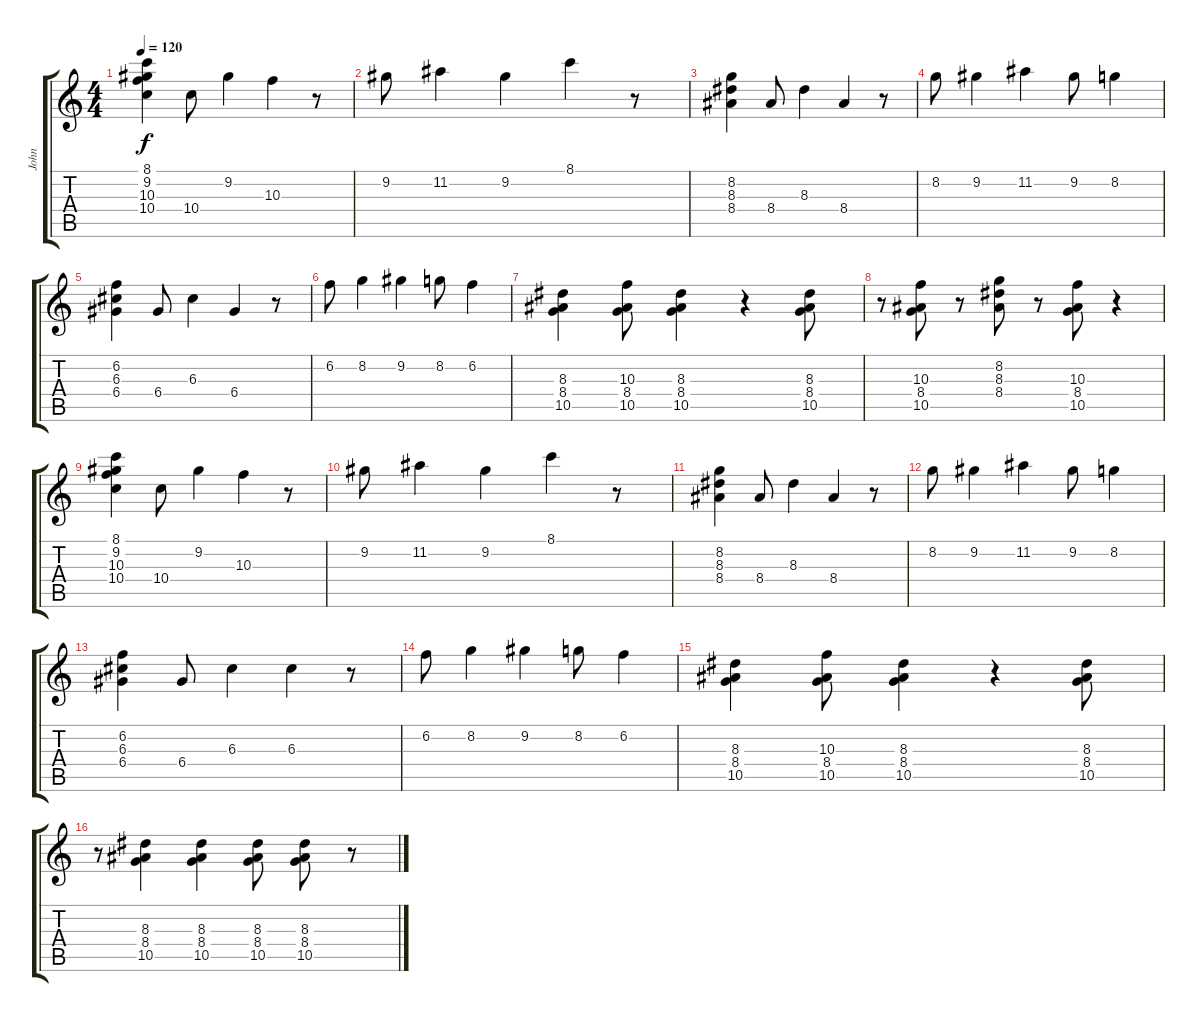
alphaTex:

\track ("John" "John") {instrument electricguitarclean}
\staff {score tabs}
\tuning (E4 B3 G3 D3 A2 E2) {hide}
\ts (4 4)
\tempo 120
\clef g2
\ks c
(8.1 9.2 10.3 10.4).4{dy f} 10.4.8 9.2.4 10.3.4 r.8 |
9.2.8 11.2.4 9.2.4 8.1.4 r.8 |
(8.2 8.3 8.4).4 8.4.8 8.3.4 8.4.4 r.8 |
8.2.8 9.2.4 11.2.4 9.2.8 8.2.4 |
(6.2 6.3 6.4).4 6.4.8 6.3.4 6.4.4 r.8 |
6.2.8 8.2.4 9.2.4 8.2.8 6.2.4 |
(8.3 8.4 10.5).4 (10.3 8.4 10.5).8 (8.3 8.4 10.5).4 r.4 (8.3 8.4 10.5).8 |
r.8 (10.3 8.4 10.5).8 r.8 (8.2 8.3 8.4).8 r.8 (10.3 8.4 10.5).8 r.4 |
(8.1 9.2 10.3 10.4).4 10.4.8 9.2.4 10.3.4 r.8 |
9.2.8 11.2.4 9.2.4 8.1.4 r.8 |
(8.2 8.3 8.4).4 8.4.8 8.3.4 8.4.4 r.8 |
8.2.8 9.2.4 11.2.4 9.2.8 8.2.4 |
(6.2 6.3 6.4).4 6.4.8 6.3.4 6.3.4 r.8 |
6.2.8 8.2.4 9.2.4 8.2.8 6.2.4 |
(8.3 8.4 10.5).4 (10.3 8.4 10.5).8 (8.3 8.4 10.5).4 r.4 (8.3 8.4 10.5).8 |
r.8 (8.3 8.4 10.5).4 (8.3 8.4 10.5).4 (8.3 8.4 10.5).8 (8.3 8.4 10.5).8 r.8
